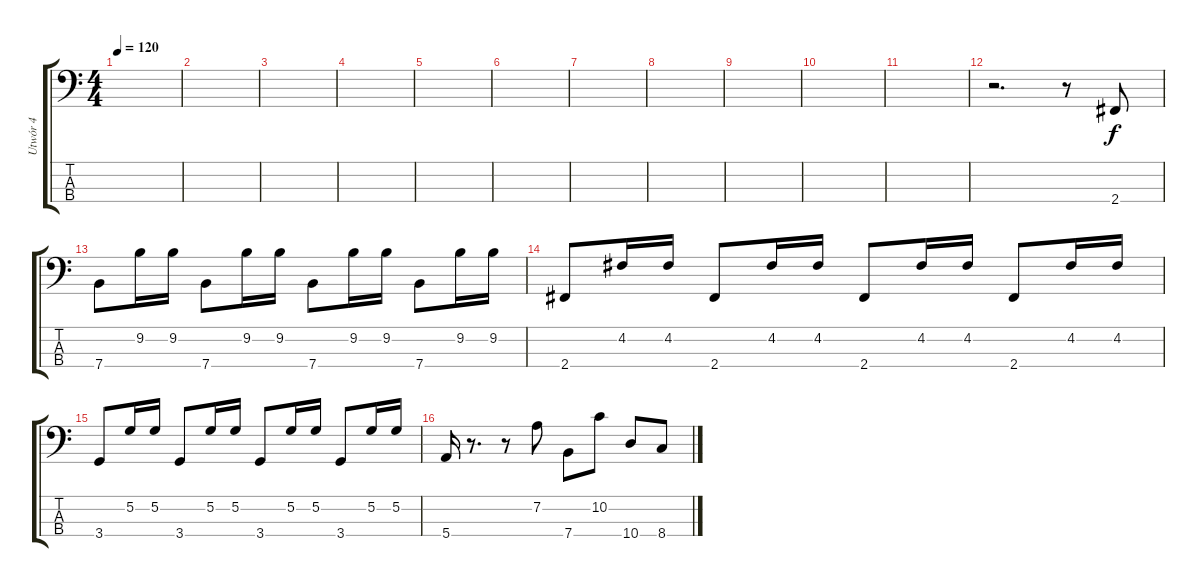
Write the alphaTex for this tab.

\track ("Utwór 4" "Utwór 4") {instrument synthbass1}
\staff {score tabs}
\tuning (G2 D2 A1 E1) {hide}
\ts (4 4)
\tempo 120
\clef f4
\ks c
|
|
|
|
|
|
|
|
|
|
|
r.2{d} r.8 2.4.8 |
7.4.8 9.2.16 9.2.16 7.4.8 9.2.16 9.2.16 7.4.8 9.2.16 9.2.16 7.4.8 9.2.16 9.2.16 |
2.4.8 4.2.16 4.2.16 2.4.8 4.2.16 4.2.16 2.4.8 4.2.16 4.2.16 2.4.8 4.2.16 4.2.16 |
3.4.8 5.2.16 5.2.16 3.4.8 5.2.16 5.2.16 3.4.8 5.2.16 5.2.16 3.4.8 5.2.16 5.2.16 |
5.4.16 r.8{d} r.8 7.2.8 7.4.8 10.2.8 10.4.8 8.4.8
